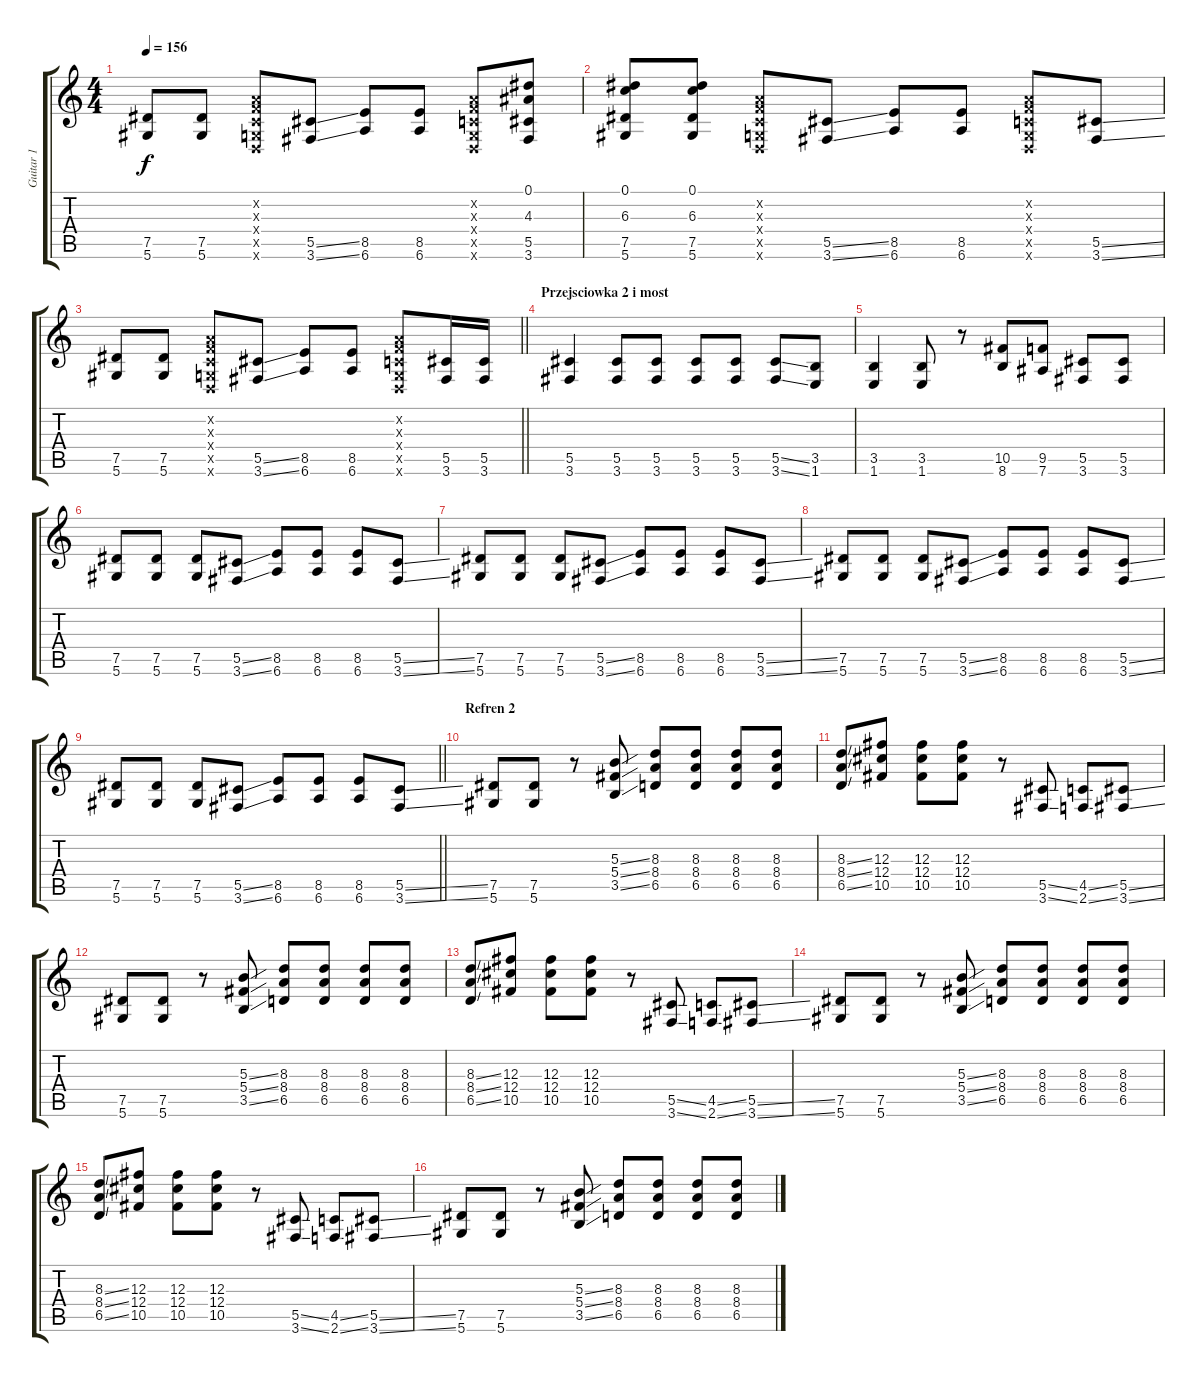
\track ("Guitar 1" "Guitar 1") {instrument overdrivenguitar}
\staff {score tabs}
\tuning (Eb4 Bb3 Gb3 Db3 Ab2 Eb2) {hide}
\ts (4 4)
\tempo 156
\clef g2
\ks c
(7.5 5.6).8{dy f} (7.5 5.6).8 (-1.2{x} -1.3{x} -1.4{x} -1.5{x} -1.6{x}).8 (5.5{ss} 3.6{ss}).8 (8.5 6.6).8 (8.5 6.6).8 (-1.2{x} -1.3{x} -1.4{x} -1.5{x} -1.6{x}).8 (0.1 4.3 5.5 3.6).8 |
(0.1 6.3 7.5 5.6).8 (0.1 6.3 7.5 5.6).8 (-1.2{x} -1.3{x} -1.4{x} -1.5{x} -1.6{x}).8 (5.5{ss} 3.6{ss}).8 (8.5 6.6).8 (8.5 6.6).8 (-1.2{x} -1.3{x} -1.4{x} -1.5{x} -1.6{x}).8 (5.5{ss} 3.6{ss}).8 |
\barLineRight lightlight
(7.5 5.6).8 (7.5 5.6).8 (-1.2{x} -1.3{x} -1.4{x} -1.5{x} -1.6{x}).8 (5.5{ss} 3.6{ss}).8 (8.5 6.6).8 (8.5 6.6).8 (-1.2{x} -1.3{x} -1.4{x} -1.5{x} -1.6{x}).8 (5.5 3.6).16 (5.5 3.6).16 |
\section ("" "Przejsciowka 2 i most")
(5.5 3.6).4 (5.5 3.6).8 (5.5 3.6).8 (5.5 3.6).8 (5.5 3.6).8 (5.5{ss} 3.6{ss}).8 (3.5 1.6).8 |
(3.5 1.6).4 (3.5 1.6).8 r.8 (10.5 8.6).8 (9.5 7.6).8 (5.5 3.6).8 (5.5 3.6).8 |
(7.5 5.6).8 (7.5 5.6).8 (7.5 5.6).8 (5.5{ss} 3.6{ss}).8 (8.5 6.6).8 (8.5 6.6).8 (8.5 6.6).8 (5.5{ss} 3.6{ss}).8 |
(7.5 5.6).8 (7.5 5.6).8 (7.5 5.6).8 (5.5{ss} 3.6{ss}).8 (8.5 6.6).8 (8.5 6.6).8 (8.5 6.6).8 (5.5{ss} 3.6{ss}).8 |
(7.5 5.6).8 (7.5 5.6).8 (7.5 5.6).8 (5.5{ss} 3.6{ss}).8 (8.5 6.6).8 (8.5 6.6).8 (8.5 6.6).8 (5.5{ss} 3.6{ss}).8 |
\barLineRight lightlight
(7.5 5.6).8 (7.5 5.6).8 (7.5 5.6).8 (5.5{ss} 3.6{ss}).8 (8.5 6.6).8 (8.5 6.6).8 (8.5 6.6).8 (5.5{ss} 3.6{ss}).8 |
\section ("" "Refren 2")
(7.5 5.6).8 (7.5 5.6).8 r.8 (5.3{ss} 5.4{ss} 3.5{ss}).8 (8.3 8.4 6.5).8 (8.3 8.4 6.5).8 (8.3 8.4 6.5).8 (8.3 8.4 6.5).8 |
(8.3{ss} 8.4{ss} 6.5{ss}).8 (12.3 12.4 10.5).8 (12.3 12.4 10.5).8 (12.3 12.4 10.5).8 r.8 (5.5{ss} 3.6{ss}).8 (4.5{ss} 2.6{ss}).8 (5.5{ss} 3.6{ss}).8 |
(7.5 5.6).8 (7.5 5.6).8 r.8 (5.3{ss} 5.4{ss} 3.5{ss}).8 (8.3 8.4 6.5).8 (8.3 8.4 6.5).8 (8.3 8.4 6.5).8 (8.3 8.4 6.5).8 |
(8.3{ss} 8.4{ss} 6.5{ss}).8 (12.3 12.4 10.5).8 (12.3 12.4 10.5).8 (12.3 12.4 10.5).8 r.8 (5.5{ss} 3.6{ss}).8 (4.5{ss} 2.6{ss}).8 (5.5{ss} 3.6{ss}).8 |
(7.5 5.6).8 (7.5 5.6).8 r.8 (5.3{ss} 5.4{ss} 3.5{ss}).8 (8.3 8.4 6.5).8 (8.3 8.4 6.5).8 (8.3 8.4 6.5).8 (8.3 8.4 6.5).8 |
(8.3{ss} 8.4{ss} 6.5{ss}).8 (12.3 12.4 10.5).8 (12.3 12.4 10.5).8 (12.3 12.4 10.5).8 r.8 (5.5{ss} 3.6{ss}).8 (4.5{ss} 2.6{ss}).8 (5.5{ss} 3.6{ss}).8 |
(7.5 5.6).8 (7.5 5.6).8 r.8 (5.3{ss} 5.4{ss} 3.5{ss}).8 (8.3 8.4 6.5).8 (8.3 8.4 6.5).8 (8.3 8.4 6.5).8 (8.3 8.4 6.5).8
